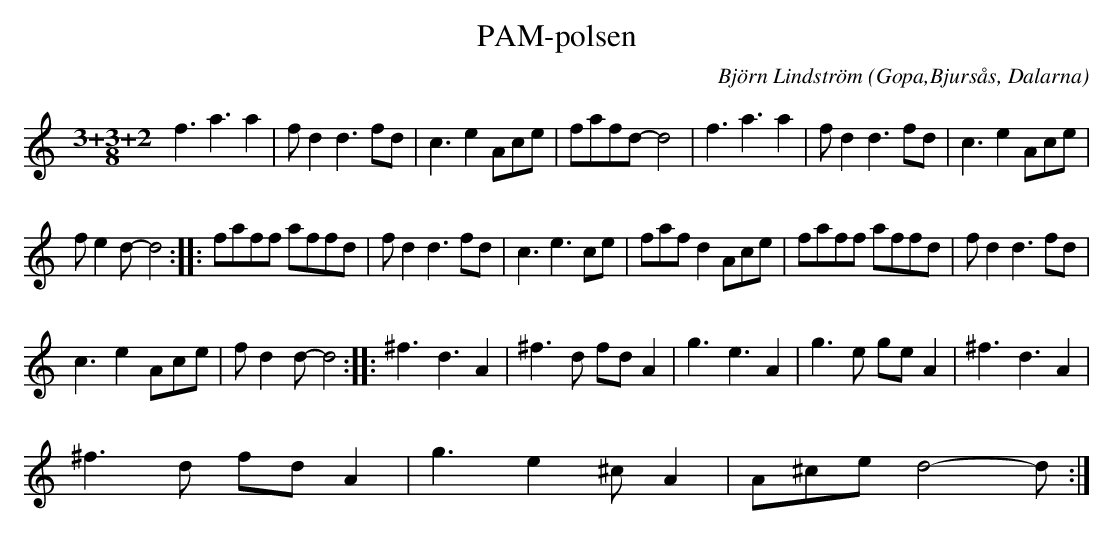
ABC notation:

X:1
T:PAM-polsen
C: Björn Lindström
O:Gopa,Bjursås, Dalarna
M:3/4
L:1/8
K:C
[M:3+3+2/8] f3 a3 a2 | f d2 d3 fd | c3 e2 Ace | fafd- d4 | f3 a3 a2 | f d2 d3 fd | c3 e2 Ace | %31
 f e2 d- d4 :: faff affd | f d2 d3 fd | c3 e3 ce | faf d2 Ace | faff affd | f d2 d3 fd | %38
 c3 e2 Ace | f d2 d- d4 :: ^f3 d3 A2 | ^f3 d fd A2 | g3 e3 A2 | g3 e ge A2 | ^f3 d3 A2 | %45
 ^f3 d fd A2 | g3 e2 ^c A2 | A^ce d4- d :| %48
